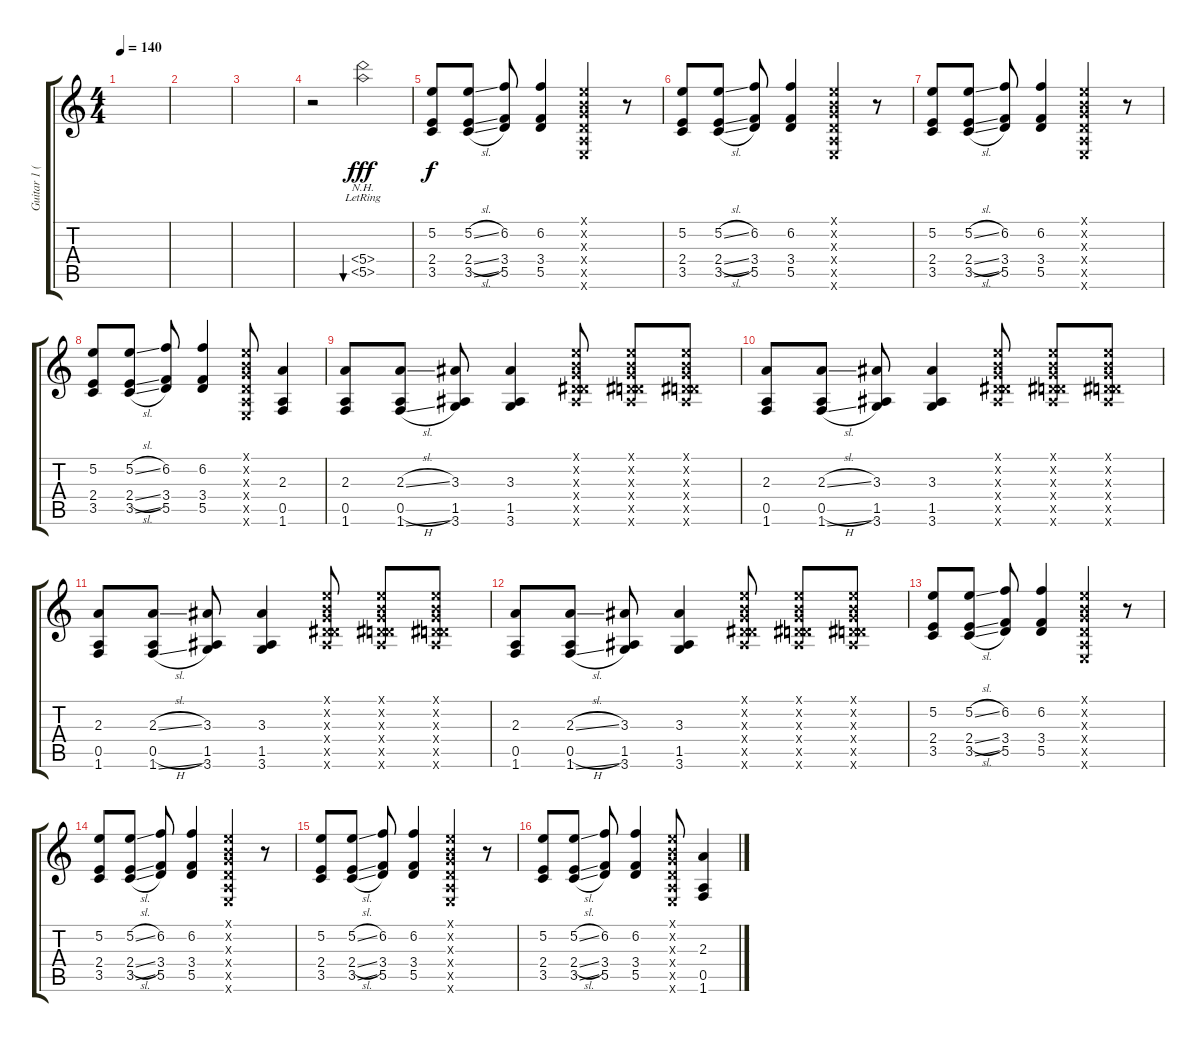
\track ("Guitar 1 (Distortion)" "Guitar 1 (") {instrument distortionguitar}
\staff {score tabs}
\tuning (E4 B3 G3 D3 A2 E2) {hide}
\ts (4 4)
\tempo 140
\clef g2
\ks c
|
|
|
r.2 (5.4{nh lr} 5.5{nh lr}).2{bu 30 dy fff} |
(5.2 2.4 3.5).8{dy f} (5.2{sl} 2.4{sl} 3.5{sl}).8 (6.2 3.4 5.5).8 (6.2 3.4 5.5).4 (0.1{x} 0.2{x} 0.3{x} 0.4{x} 0.5{x} 0.6{x}).4 r.8 |
(5.2 2.4 3.5).8 (5.2{sl} 2.4{sl} 3.5{sl}).8 (6.2 3.4 5.5).8 (6.2 3.4 5.5).4 (0.1{x} 0.2{x} 0.3{x} 0.4{x} 0.5{x} 0.6{x}).4 r.8 |
(5.2 2.4 3.5).8 (5.2{sl} 2.4{sl} 3.5{sl}).8 (6.2 3.4 5.5).8 (6.2 3.4 5.5).4 (0.1{x} 0.2{x} 0.3{x} 0.4{x} 0.5{x} 0.6{x}).4 r.8 |
(5.2 2.4 3.5).8 (5.2{sl} 2.4{sl} 3.5{sl}).8 (6.2 3.4 5.5).8 (6.2 3.4 5.5).4 (0.1{x} 0.2{x} 0.3{x} 0.4{x} 0.5{x} 0.6{x}).8 (2.3 0.5 1.6).4 |
(2.3 0.5 1.6).8 (2.3{sl} 0.5{h} 1.6{sl}).8 (3.3 1.5 3.6).8 (3.3 1.5 3.6).4 (0.1{x} 0.2{x} 0.3{x} 0.4{x} 6.5{x} 6.6{x}).8 (0.1{x} 0.2{x} 0.3{x} 0.4{x} 6.5{x} 6.6{x}).8 (0.1{x} 0.2{x} 0.3{x} 0.4{x} 6.5{x} 6.6{x}).8 |
(2.3 0.5 1.6).8 (2.3{sl} 0.5{h} 1.6{sl}).8 (3.3 1.5 3.6).8 (3.3 1.5 3.6).4 (0.1{x} 0.2{x} 0.3{x} 0.4{x} 6.5{x} 6.6{x}).8 (0.1{x} 0.2{x} 0.3{x} 0.4{x} 6.5{x} 6.6{x}).8 (0.1{x} 0.2{x} 0.3{x} 0.4{x} 6.5{x} 6.6{x}).8 |
(2.3 0.5 1.6).8 (2.3{sl} 0.5{h} 1.6{sl}).8 (3.3 1.5 3.6).8 (3.3 1.5 3.6).4 (0.1{x} 0.2{x} 0.3{x} 0.4{x} 6.5{x} 6.6{x}).8 (0.1{x} 0.2{x} 0.3{x} 0.4{x} 6.5{x} 6.6{x}).8 (0.1{x} 0.2{x} 0.3{x} 0.4{x} 6.5{x} 6.6{x}).8 |
(2.3 0.5 1.6).8 (2.3{sl} 0.5{h} 1.6{sl}).8 (3.3 1.5 3.6).8 (3.3 1.5 3.6).4 (0.1{x} 0.2{x} 0.3{x} 0.4{x} 6.5{x} 6.6{x}).8 (0.1{x} 0.2{x} 0.3{x} 0.4{x} 6.5{x} 6.6{x}).8 (0.1{x} 0.2{x} 0.3{x} 0.4{x} 6.5{x} 6.6{x}).8 |
(5.2 2.4 3.5).8 (5.2{sl} 2.4{sl} 3.5{sl}).8 (6.2 3.4 5.5).8 (6.2 3.4 5.5).4 (0.1{x} 0.2{x} 0.3{x} 0.4{x} 0.5{x} 0.6{x}).4 r.8 |
(5.2 2.4 3.5).8 (5.2{sl} 2.4{sl} 3.5{sl}).8 (6.2 3.4 5.5).8 (6.2 3.4 5.5).4 (0.1{x} 0.2{x} 0.3{x} 0.4{x} 0.5{x} 0.6{x}).4 r.8 |
(5.2 2.4 3.5).8 (5.2{sl} 2.4{sl} 3.5{sl}).8 (6.2 3.4 5.5).8 (6.2 3.4 5.5).4 (0.1{x} 0.2{x} 0.3{x} 0.4{x} 0.5{x} 0.6{x}).4 r.8 |
(5.2 2.4 3.5).8 (5.2{sl} 2.4{sl} 3.5{sl}).8 (6.2 3.4 5.5).8 (6.2 3.4 5.5).4 (0.1{x} 0.2{x} 0.3{x} 0.4{x} 0.5{x} 0.6{x}).8 (2.3 0.5 1.6).4
